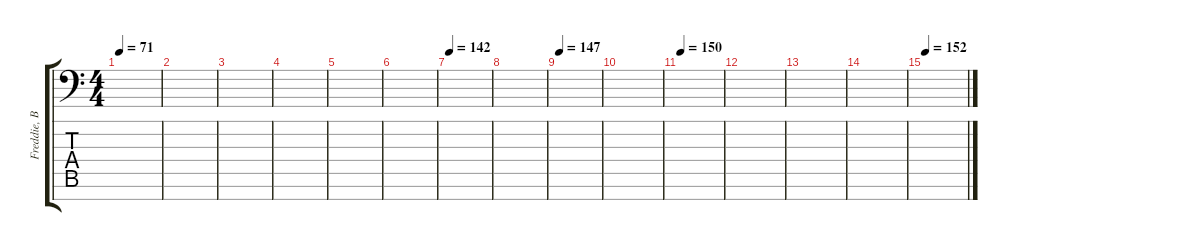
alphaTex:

\track ("Freddie, Brian, Roger - Backin" "Freddie, B") {instrument overdrivenguitar}
\staff {score tabs}
\tuning (E5 B4 G4 D4 A3 E3 C-1) {hide}
\ts (4 4)
\tempo 71
\clef f4
\ks c
|
|
|
|
|
|
\tempo 142
|
|
\tempo 147
|
|
\tempo 150
|
|
|
|
\tempo 152
